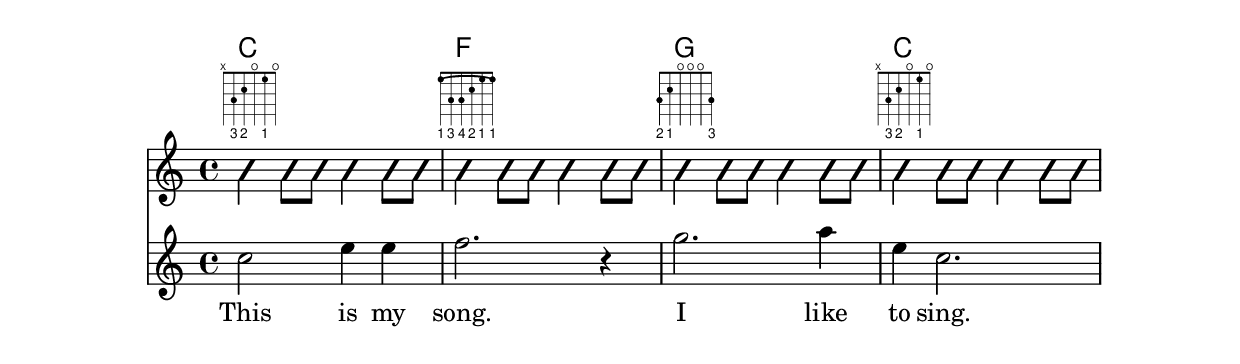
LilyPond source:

%% DO NOT EDIT this file manually; it is automatically
%% generated from LSR http://lsr.dsi.unimi.it
%% Make any changes in LSR itself, or in Documentation/snippets/new/ ,
%% and then run scripts/auxiliar/makelsr.py
%%
%% This file is in the public domain.
\version "2.14.0"

\header {
  lsrtags = "rhythms, fretted-strings"

%% Translation of GIT committish: 70f5f30161f7b804a681cd080274bfcdc9f4fe8c
  texidoces = "
Para la música de guitarra, es posible mostrar los ritmos de rasgueo,
además de las notas de la melodía, acordes y diagramas de posiciones.

"
  doctitlees = "Ritmos rasgueados de guitarra"


%% Translation of GIT committish: 0a868be38a775ecb1ef935b079000cebbc64de40
  texidocde = "
In Gitarrennotation kann neben Melodie, Akkordbezeichnungen und
Bunddiagrammen auch der Schlagrhythmus angegeben werden.

"
  doctitlede = "Schlagrhythmus für Gitarren"



%% Translation of GIT committish: 015b8e65e5e9a74cea1618b597402b5b74f89b89
  texidocfr = "
En matière de notation pour guitare, il arrive que soient indiqués les
@qq{coups de gratte} en plus de la mélodie, grilles d'accords et
diagrammes de tablature.

"
  doctitlefr = "Rythmique et guitare"

  texidoc = "
For guitar music, it is possible to show strum rhythms, along with
melody notes, chord names and fret diagrams.

"
  doctitle = "Guitar strum rhythms"
} % begin verbatim

\include "predefined-guitar-fretboards.ly"
<<
  \new ChordNames {
    \chordmode {
      c1 | f | g | c
    }
  }
  \new FretBoards {
    \chordmode {
      c1 | f | g | c
    }
  }
  \new Voice \with {
    \consists "Pitch_squash_engraver"
  } {
    \relative c'' {
      \improvisationOn
      c4 c8 c c4 c8 c
      f4 f8 f f4 f8 f
      g4 g8 g g4 g8 g
      c4 c8 c c4 c8 c
    }
  }
  \new Voice = "melody" {
    \relative c'' {
      c2 e4 e4
      f2. r4
      g2. a4
      e4 c2.
    }
  }
  \new Lyrics {
    \lyricsto "melody" {
      This is my song.
      I like to sing.
    }
  }
>>

